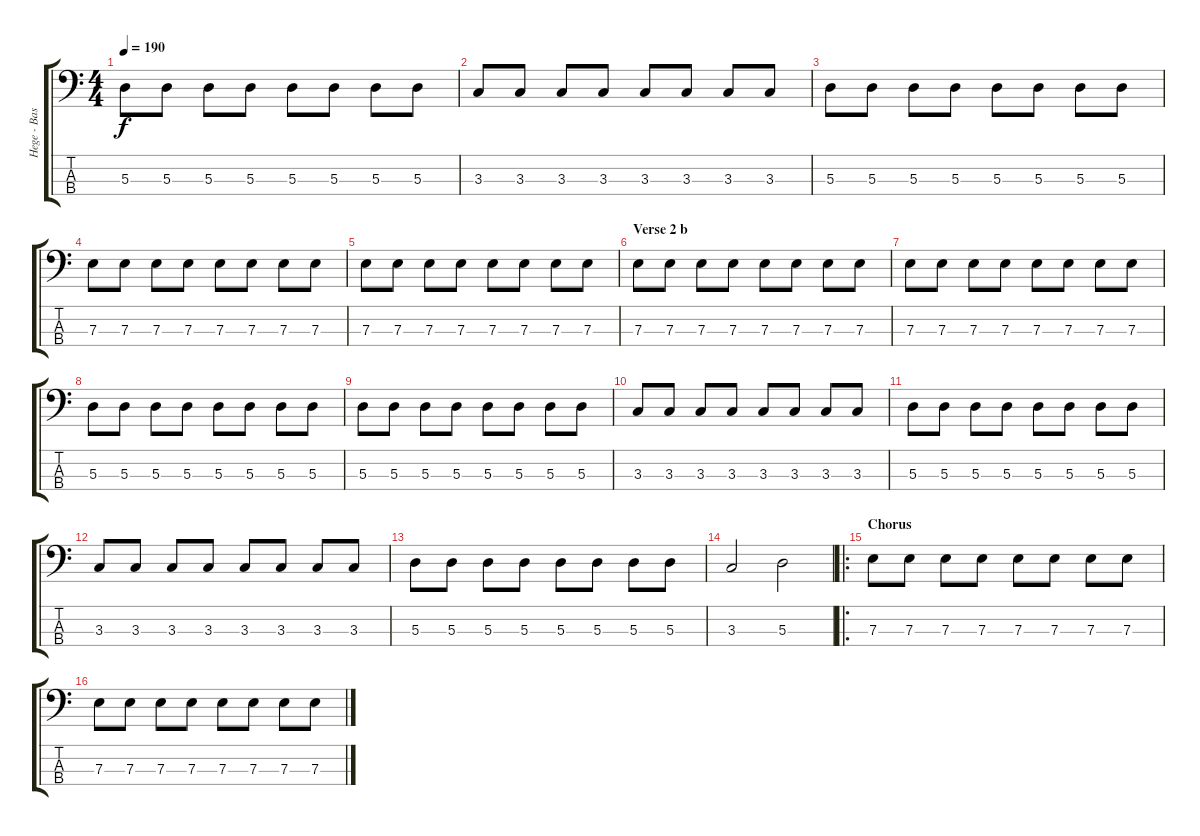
\track ("Hege - Bass" "Hege - Bas") {instrument electricbassfinger}
\staff {score tabs}
\tuning (G2 D2 A1 E1) {hide}
\ts (4 4)
\tempo 190
\clef f4
\ks c
5.3.8{dy f} 5.3.8 5.3.8 5.3.8 5.3.8 5.3.8 5.3.8 5.3.8 |
3.3.8 3.3.8 3.3.8 3.3.8 3.3.8 3.3.8 3.3.8 3.3.8 |
5.3.8 5.3.8 5.3.8 5.3.8 5.3.8 5.3.8 5.3.8 5.3.8 |
7.3.8 7.3.8 7.3.8 7.3.8 7.3.8 7.3.8 7.3.8 7.3.8 |
7.3.8 7.3.8 7.3.8 7.3.8 7.3.8 7.3.8 7.3.8 7.3.8 |
\section ("" "Verse 2 b")
7.3.8 7.3.8 7.3.8 7.3.8 7.3.8 7.3.8 7.3.8 7.3.8 |
7.3.8 7.3.8 7.3.8 7.3.8 7.3.8 7.3.8 7.3.8 7.3.8 |
5.3.8 5.3.8 5.3.8 5.3.8 5.3.8 5.3.8 5.3.8 5.3.8 |
5.3.8 5.3.8 5.3.8 5.3.8 5.3.8 5.3.8 5.3.8 5.3.8 |
3.3.8 3.3.8 3.3.8 3.3.8 3.3.8 3.3.8 3.3.8 3.3.8 |
5.3.8 5.3.8 5.3.8 5.3.8 5.3.8 5.3.8 5.3.8 5.3.8 |
3.3.8 3.3.8 3.3.8 3.3.8 3.3.8 3.3.8 3.3.8 3.3.8 |
5.3.8 5.3.8 5.3.8 5.3.8 5.3.8 5.3.8 5.3.8 5.3.8 |
3.3.2 5.3.2 |
\ro
\section ("" "Chorus")
7.3.8 7.3.8 7.3.8 7.3.8 7.3.8 7.3.8 7.3.8 7.3.8 |
7.3.8 7.3.8 7.3.8 7.3.8 7.3.8 7.3.8 7.3.8 7.3.8
